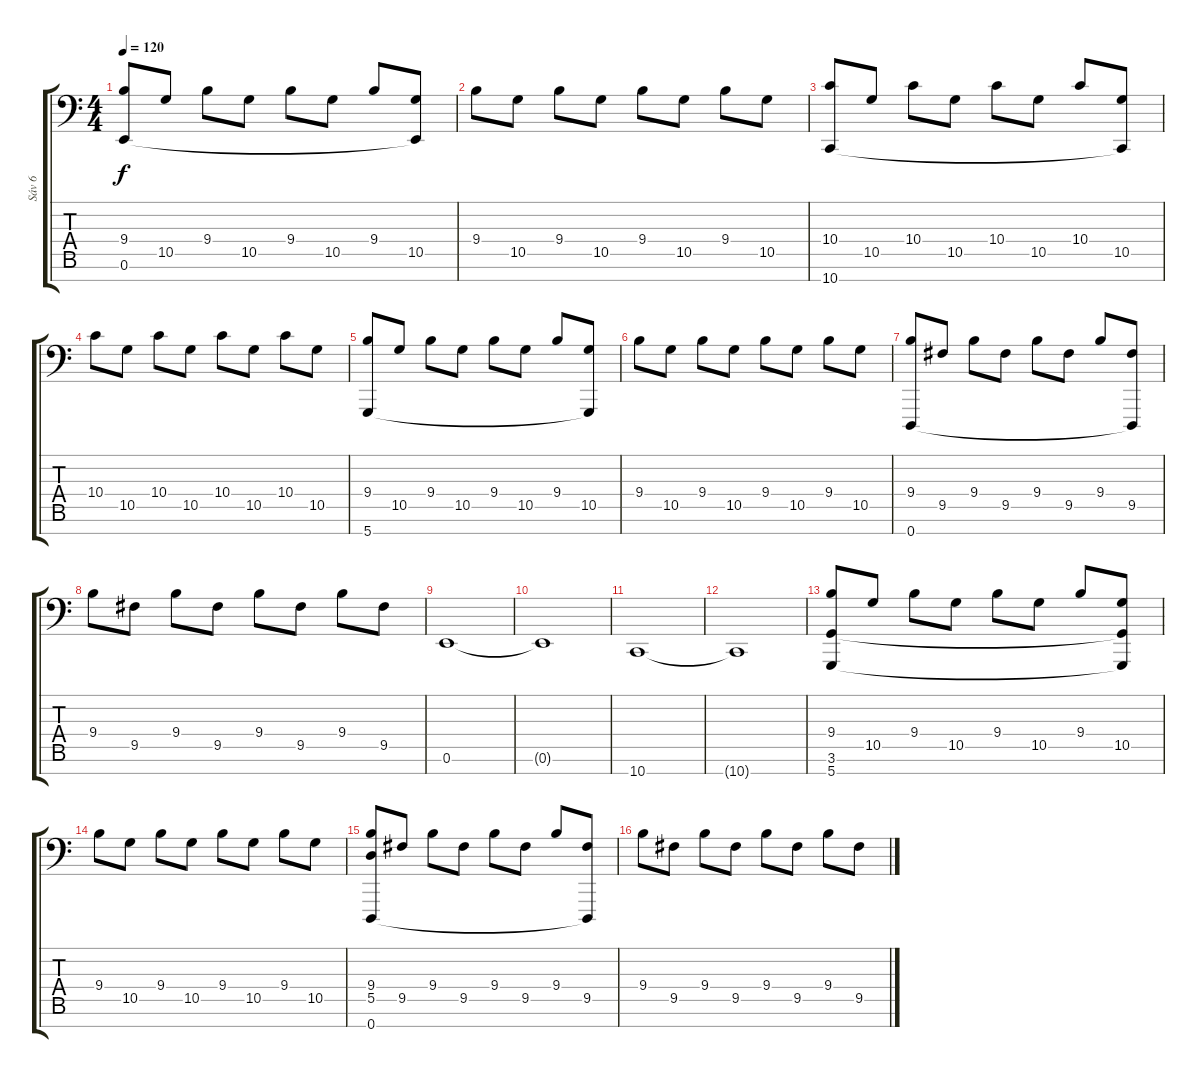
\track ("Sáv 6" "Sáv 6") {instrument acousticgrandpiano}
\staff {score tabs}
\tuning (E4 B3 G3 D3 A2 E2 D1) {hide}
\ts (4 4)
\tempo 120
\clef f4
\ks c
(9.4 0.6).8{dy f} 10.5.8 9.4.8 10.5.8 9.4.8 10.5.8 9.4.8 (10.5 0.6{t}).8 |
9.4.8 10.5.8 9.4.8 10.5.8 9.4.8 10.5.8 9.4.8 10.5.8 |
(10.4 10.7).8 10.5.8 10.4.8 10.5.8 10.4.8 10.5.8 10.4.8 (10.5 10.7{t}).8 |
10.4.8 10.5.8 10.4.8 10.5.8 10.4.8 10.5.8 10.4.8 10.5.8 |
(9.4 5.7).8 10.5.8 9.4.8 10.5.8 9.4.8 10.5.8 9.4.8 (10.5 5.7{t}).8 |
9.4.8 10.5.8 9.4.8 10.5.8 9.4.8 10.5.8 9.4.8 10.5.8 |
(9.4 0.7).8 9.5.8 9.4.8 9.5.8 9.4.8 9.5.8 9.4.8 (9.5 0.7{t}).8 |
9.4.8 9.5.8 9.4.8 9.5.8 9.4.8 9.5.8 9.4.8 9.5.8 |
0.6.1 |
0.6{t}.1 |
10.7.1 |
10.7{t}.1 |
(9.4 3.6 5.7).8 10.5.8 9.4.8 10.5.8 9.4.8 10.5.8 9.4.8 (10.5 3.6{t} 5.7{t}).8 |
9.4.8 10.5.8 9.4.8 10.5.8 9.4.8 10.5.8 9.4.8 10.5.8 |
(9.4 5.5 0.7).8 9.5.8 9.4.8 9.5.8 9.4.8 9.5.8 9.4.8 (9.5 0.7{t}).8 |
9.4.8 9.5.8 9.4.8 9.5.8 9.4.8 9.5.8 9.4.8 9.5.8
